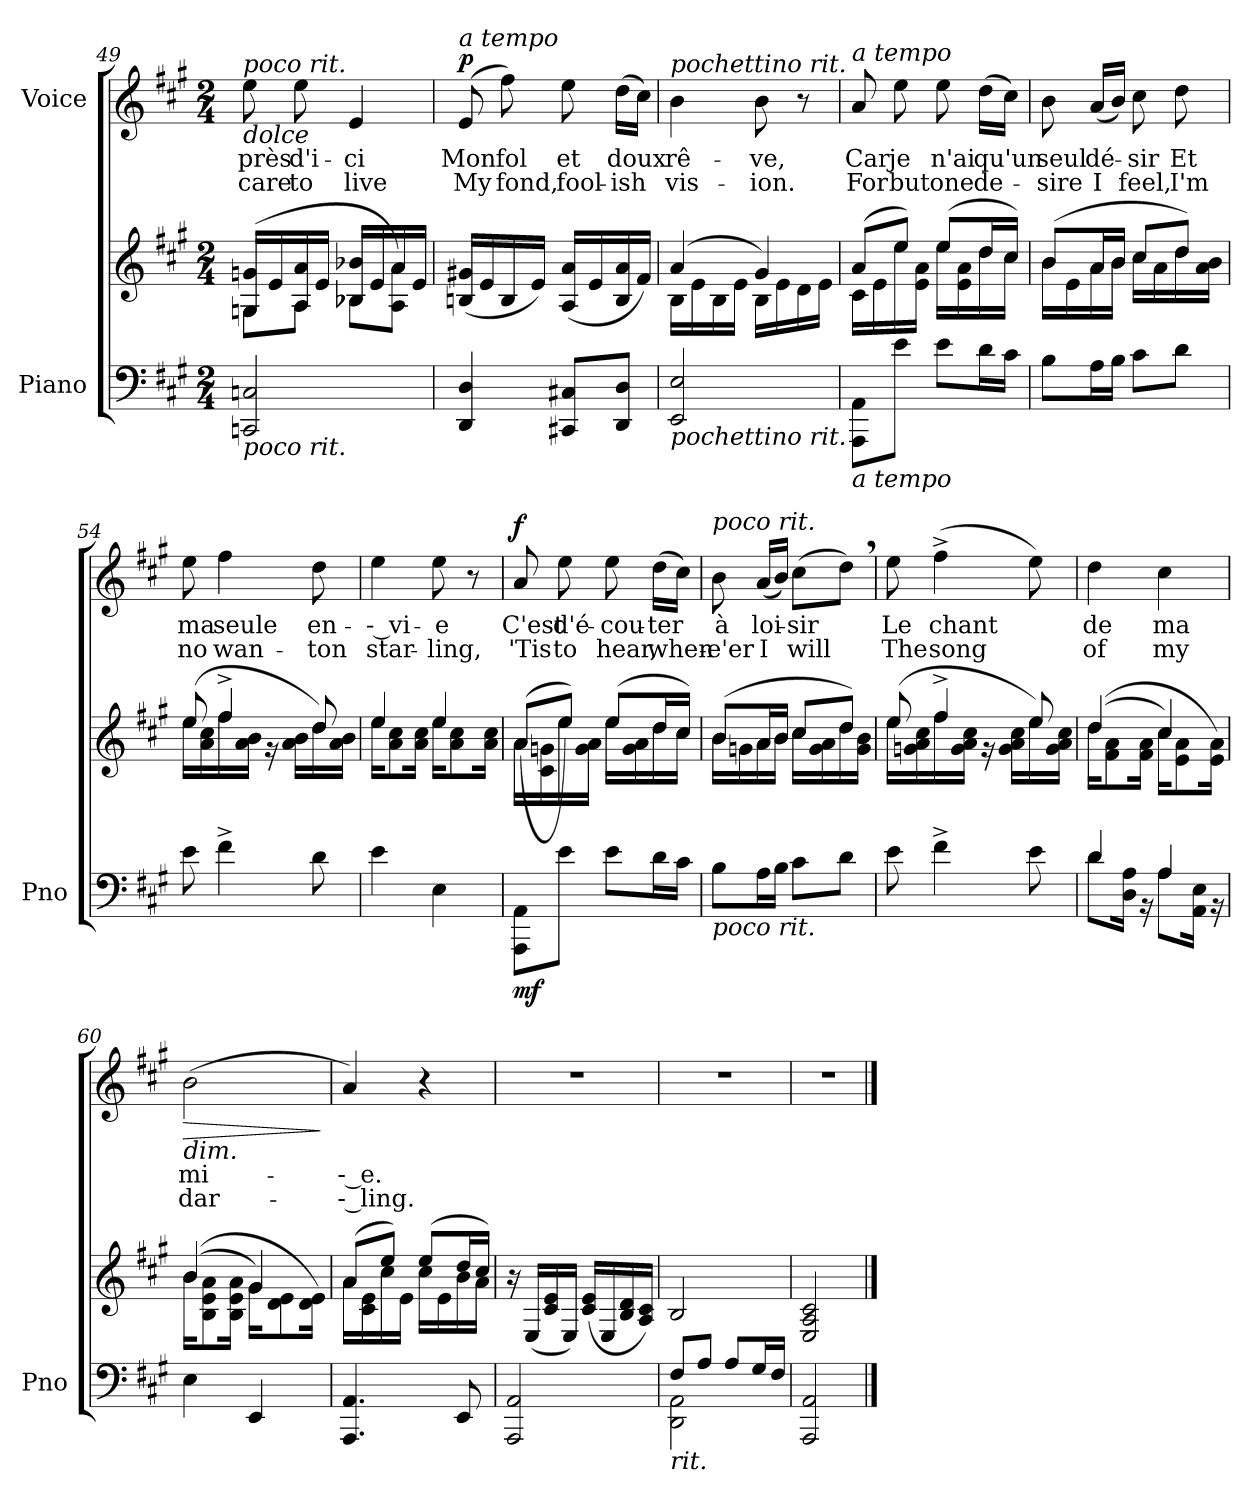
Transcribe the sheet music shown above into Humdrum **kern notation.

**kern	**kern	**dynam	**kern	**text	**text	**dynam
*part2	*part2	*part2	*part1	*part1	*part1	*part1
*staff3	*staff2	*staff2/3	*staff1	*staff1	*staff1	*staff1
*I"Piano	*	*	*I"Voice	*	*	*
*I'Pno	*	*	*	*	*	*
!!LO:LB:g=z
*clefF4	*clefG2	*	*clefG2	*	*	*
*k[f#c#g#]	*k[f#c#g#]	*	*k[f#c#g#]	*	*	*
*M2/4	*M2/4	*	*M2/4	*	*	*
=49	=49	=49	=49	=49	=49	=49
*	*^	*	*	*	*	*
!	!	!	!	!LO:TX:a:i:t=poco rit.	!	!	!
!	!	!	!	!LO:TX:b:i:t=dolce	!	!	!
!LO:TX:b:i:t=poco rit.	!	!	!	!	!	!	!
!	!	!	!	!	!LO:LY:b	!LO:LY:b	!
2CCn/ 2Cn/	(16Gn/ 16gn/LL	8G\L	.	8ee\	près	care	.
.	16e/	.	.	.	.	.	.
!	!	!	!	!	!LO:LY:b	!LO:LY:b	!
.	16A/ 16a/	8A\J	.	8ee\	d'i-	to	.
.	16e/JJ	.	.	.	.	.	.
!	!	!	!	!	!LO:LY:b	!LO:LY:b	!
.	16B-X/ 16b-X/LL	8B-\L	.	4e/	-ci	live	.
.	16e/	.	.	.	.	.	.
.	16a/	8A\ 8a\J)	.	.	.	.	.
.	16e/JJ	.	.	.	.	.	.
*	*v	*v	*	*	*	*	*
=50	=50	=50	=50	=50	=50	=50
!	!	!	!LO:TX:a:i:t=a tempo	!	!	!
!	!	!LO:DY:b=2	!	!LO:LY:b	!LO:LY:b	!
!	!	!LO:DY:n=1:b=2	!	!	!	!LO:DY:b
4DD/ 4D/	(16Bn/ 16g#X/LL	p other-dynamics	(8e/	Mon	My	p
.	16e/	.	.	.	.	.
!	!	!	!	!LO:LY:b	!LO:LY:b	!
.	16B/	.	8ff#\)	fol	fond,	.
.	16e/JJ)	.	.	.	.	.
!	!	!	!	!LO:LY:b	!LO:LY:b	!
8CC#X/ 8C#X/L	(16A/ 16a/LL	.	8ee\	et	fool-	.
.	16e/	.	.	.	.	.
!	!	!	!	!LO:LY:b	!LO:LY:b	!
8DD/ 8D/J	16B/ 16a/	.	(16dd\LL	doux	-ish	.
.	16f#/JJ)	.	16cc#\JJ)	.	.	.
=51	=51	=51	=51	=51	=51	=51
*	*^	*	*	*	*	*
!	!	!	!	!LO:TX:a:i:t=pochettino rit.	!	!	!
!LO:TX:b:i:t=pochettino rit.	!	!	!	!	!	!	!
!	!	!	!	!	!LO:LY:b	!LO:LY:b	!
2EE/ 2E/	(4a/	16B\LL	.	4b\	rê-	vis-	.
.	.	16e\	.	.	.	.	.
.	.	16B\	.	.	.	.	.
.	.	16e\JJ	.	.	.	.	.
!	!	!	!	!	!LO:LY:b	!LO:LY:b	!
.	4g#/)	16B\LL	.	8b\	-ve,	-ion.	.
.	.	16e\	.	.	.	.	.
.	.	16d\	.	8r	.	.	.
.	.	16e\JJ	.	.	.	.	.
!!LO:PB:g=z
=52	=52	=52	=52	=52	=52	=52	=52
!	!	!	!	!LO:TX:a:i:t=a tempo	!	!	!
!LO:TX:b:i:t=a tempo	!	!	!	!	!	!	!
!	!	!	!	!	!LO:LY:b	!LO:LY:b	!
8AAA\ 8AA\L	(8a/L	16c#\LL	.	8a/	Car	For	.
.	.	16e\	.	.	.	.	.
!	!	!	!	!	!LO:LY:b	!LO:LY:b	!
8e\J	8ee/J)	16ee\	.	8ee\	je	but	.
.	.	16e\ 16a\JJ	.	.	.	.	.
!	!	!	!	!	!LO:LY:b	!LO:LY:b	!
8e\L	(8ee/L	16ee\LL	.	8ee\	n'ai	one	.
.	.	16e\ 16a\	.	.	.	.	.
!	!	!	!	!	!LO:LY:b	!LO:LY:b	!
16d\L	16dd/L	16dd\	.	(16dd\LL	qu'un	de-	.
16c#\JJ	16cc#/JJ)	16cc#\JJ	.	16cc#\JJ)	.	.	.
=53	=53	=53	=53	=53	=53	=53	=53
!	!	!	!	!	!LO:LY:b	!LO:LY:b	!
8B\L	(8b/L	16b\LL	.	8b\	seul	-sire	.
.	.	16e\	.	.	.	.	.
!	!	!	!	!	!LO:LY:b	!LO:LY:b	!
16A\L	16a/L	16a\	.	(16a/LL	dé-	I	.
16B\JJ	16b/JJ	16b\JJ	.	16b/JJ)	.	.	.
!	!	!	!	!	!LO:LY:b	!LO:LY:b	!
8c#\L	8cc#/L	16cc#\LL	.	8cc#\	-sir	feel,	.
.	.	16a\	.	.	.	.	.
!	!	!	!	!	!LO:LY:b	!LO:LY:b	!
8d\J	8dd/J)	16dd\	.	8dd\	Et	I'm	.
.	.	16a\ 16b\JJ	.	.	.	.	.
=54	=54	=54	=54	=54	=54	=54	=54
!	!	!	!	!	!LO:LY:b	!LO:LY:b	!
8e\	(8ee/	16ee\LL	.	8ee\	ma	no	.
.	.	16a\ 16cc#\	.	.	.	.	.
!	!	!	!	!	!LO:LY:b	!LO:LY:b	!
4f#^\	4ff#^/	16ff#\	.	4ff#\	seule	wan-	.
.	.	16a\ 16b\JJ	.	.	.	.	.
.	.	16r	.	.	.	.	.
.	.	16a\ 16b\LL	.	.	.	.	.
!	!	!	!	!	!LO:LY:b	!LO:LY:b	!
8d\	8dd/)	16dd\	.	8dd\	en-	-ton	.
.	.	16a\ 16b\JJ	.	.	.	.	.
!!LO:LB:g=z
=55	=55	=55	=55	=55	=55	=55	=55
!	!	!	!	!	!LO:LY:b	!LO:LY:b	!
4e\	4ee/	16ee\KL	.	4ee\	-- vi-	star-	.
.	.	8a\ 8cc#\	.	.	.	.	.
.	.	16a\ 16cc#\Jk	.	.	.	.	.
!	!	!	!	!	!LO:LY:b	!LO:LY:b	!
4E\	4ee/	16ee\KL	.	8ee\	-e	-ling,	.
.	.	8a\ 8cc#\	.	.	.	.	.
.	.	.	.	8r	.	.	.
.	.	16a\ 16cc#\Jk	.	.	.	.	.
=56	=56	=56	=56	=56	=56	=56	=56
!	!	!	!LO:DY:b=2	!	!LO:LY:b	!LO:LY:b	!LO:DY:b
8AAA\ 8AA\L	((8a/L	16a\LL	mf	8a/	C'est	'Tis	f
.	.	16c#\ 16gn\	.	.	.	.	.
!	!	!	!	!	!LO:LY:b	!LO:LY:b	!
8e\J	8ee/J))	16ee\	.	8ee\	d'é-	to	.
.	.	16g\ 16a\JJ	.	.	.	.	.
!	!	!	!	!	!LO:LY:b	!LO:LY:b	!
8e\L	(8ee/L	16ee\LL	.	8ee\	-cou-	hear,	.
.	.	16g\ 16a\	.	.	.	.	.
!	!	!	!	!	!LO:LY:b	!LO:LY:b	!
16d\L	16dd/L	16dd\	.	(16dd\LL	-ter	when-	.
16c#\JJ	16cc#/JJ)	16cc#\JJ	.	16cc#\JJ)	.	.	.
=57	=57	=57	=57	=57	=57	=57	=57
!	!	!	!	!LO:TX:a:i:t=poco rit.	!	!	!
!LO:TX:b:i:t=poco rit.	!	!	!	!	!	!	!
!	!	!	!	!	!LO:LY:b	!LO:LY:b	!
8B\L	(8b/L	16b\LL	.	8b\	à	-e'er	.
.	.	16gn\	.	.	.	.	.
!	!	!	!	!	!LO:LY:b	!LO:LY:b	!
16A\L	16a/L	16a\	.	(16a/LL	loi-	I	.
16B\JJ	16b/JJ	16b\JJ	.	16b/JJ)	.	.	.
!	!	!	!	!	!LO:LY:b	!LO:LY:b	!
8c#\L	8cc#/L	16cc#\LL	.	(8cc#\L	-sir	will	.
.	.	16g\ 16a\	.	.	.	.	.
8d\J	8dd/J)	16dd\	.	8dd,\J)	.	.	.
.	.	16g\ 16b\JJ	.	.	.	.	.
!!LO:LB:g=z
=58	=58	=58	=58	=58	=58	=58	=58
!	!	!	!	!	!LO:LY:b	!LO:LY:b	!
8e\	(8ee/	16ee\LL	.	8ee\	Le	The	.
.	.	16gn\ 16a\ 16cc#\	.	.	.	.	.
!	!	!	!	!	!LO:LY:b	!LO:LY:b	!
4f#^\	4ff#^/	16ff#\	.	(4ff#^\	chant	song	.
.	.	16g\ 16a\ 16cc#\JJ	.	.	.	.	.
.	.	16r	.	.	.	.	.
.	.	16g\ 16a\ 16cc#\LL	.	.	.	.	.
8e\	8ee/)	16ee\	.	8ee\)	.	.	.
.	.	16g\ 16a\ 16cc#\JJ	.	.	.	.	.
=59	=59	=59	=59	=59	=59	=59	=59
*^	*	*	*	*	*	*	*
!	!	!	!	!	!	!LO:LY:b	!LO:LY:b	!
4d/	8d\L	((4dd/	16dd\KL	.	4dd\	de	of	.
.	.	.	8f#\ 8a\	.	.	.	.	.
.	16D\ 16A\Jk	.	.	.	.	.	.	.
.	16r	.	16f#\ 16a\Jk	.	.	.	.	.
!	!	!	!	!	!	!LO:LY:b	!LO:LY:b	!
4A/	8A\L	4cc#/)	16cc#\KL	.	4cc#\	ma	my	.
.	.	.	8e\ 8a\	.	.	.	.	.
.	16AA\ 16E\Jk	.	.	.	.	.	.	.
.	16r	.	16e\ 16a\Jk)	.	.	.	.	.
=60	=60	=60	=60	=60	=60	=60	=60	=60
!	!	!	!	!	!LO:TX:b:i:t=dim.	!	!	!
!	!	!	!	!	!	!LO:LY:b	!LO:LY:b	!LO:HP:b
*v	*v	*	*	*	*	*	*	*
4E\	((4b/	16b\KL	.	(2b\	mi-	dar-	>
.	.	8B\ 8e\ 8a\	.	.	.	.	.
.	.	16B\ 16e\ 16a\Jk	.	.	.	.	.
4EE/	4g#/)	16g#\KL	.	.	.	.	.
.	.	8d\ 8e\	.	.	.	.	.
.	.	16d\ 16e\Jk)	.	.	.	.	.
*	*v	*v	*	*	*	*	*
.	.	.	.	.	.	]
!!LO:PB:g=z
=61	=61	=61	=61	=61	=61	=61
*	*^	*	*	*	*	*
!	!	!	!LO:DY:b=2	!	!LO:LY:b	!LO:LY:b	!
!	!	!	!LO:DY:n=1:b=2	!	!	!	!
4.AAA/ 4.AA/	(8a/L	16a\LL	p other-dynamics	4a/)	-- e.	-- ling.	.
.	.	16c#\ 16e\	.	.	.	.	.
.	8ee/J)	16cc#\	.	.	.	.	.
.	.	16e\JJ	.	.	.	.	.
.	(8ee/L	16cc#\LL	.	4r	.	.	.
.	.	16e\	.	.	.	.	.
8EE/	16dd/L	16b\	.	.	.	.	.
.	16cc#/JJ)	16a\JJ	.	.	.	.	.
*	*v	*v	*	*	*	*	*
=62	=62	=62	=62	=62	=62	=62
2AAA/ 2AA/	16r	.	2r	.	.	.
.	(16E/LL	.	.	.	.	.
.	16c#/ 16e/	.	.	.	.	.
.	16E/JJ)	.	.	.	.	.
.	(16c#/ 16e/LL	.	.	.	.	.
.	16E/	.	.	.	.	.
.	16B/ 16d/	.	.	.	.	.
.	16A/ 16c#/JJ)	.	.	.	.	.
=63	=63	=63	=63	=63	=63	=63
*^	*	*	*	*	*	*
!LO:TX:b:i:t=rit.	!	!	!	!	!	!	!
8F#/L	2DD\ 2AA\	2B/	.	2r	.	.	.
8A/J	.	.	.	.	.	.	.
8A/L	.	.	.	.	.	.	.
16G#/L	.	.	.	.	.	.	.
16F#/JJ	.	.	.	.	.	.	.
*v	*v	*	*	*	*	*	*
=64	=64	=64	=64	=64	=64	=64
2AAA/ 2AA/	2E/ 2A/ 2c#/	.	2r	.	.	.
==	==	==	==	==	==	==
*-	*-	*-	*-	*-	*-	*-
